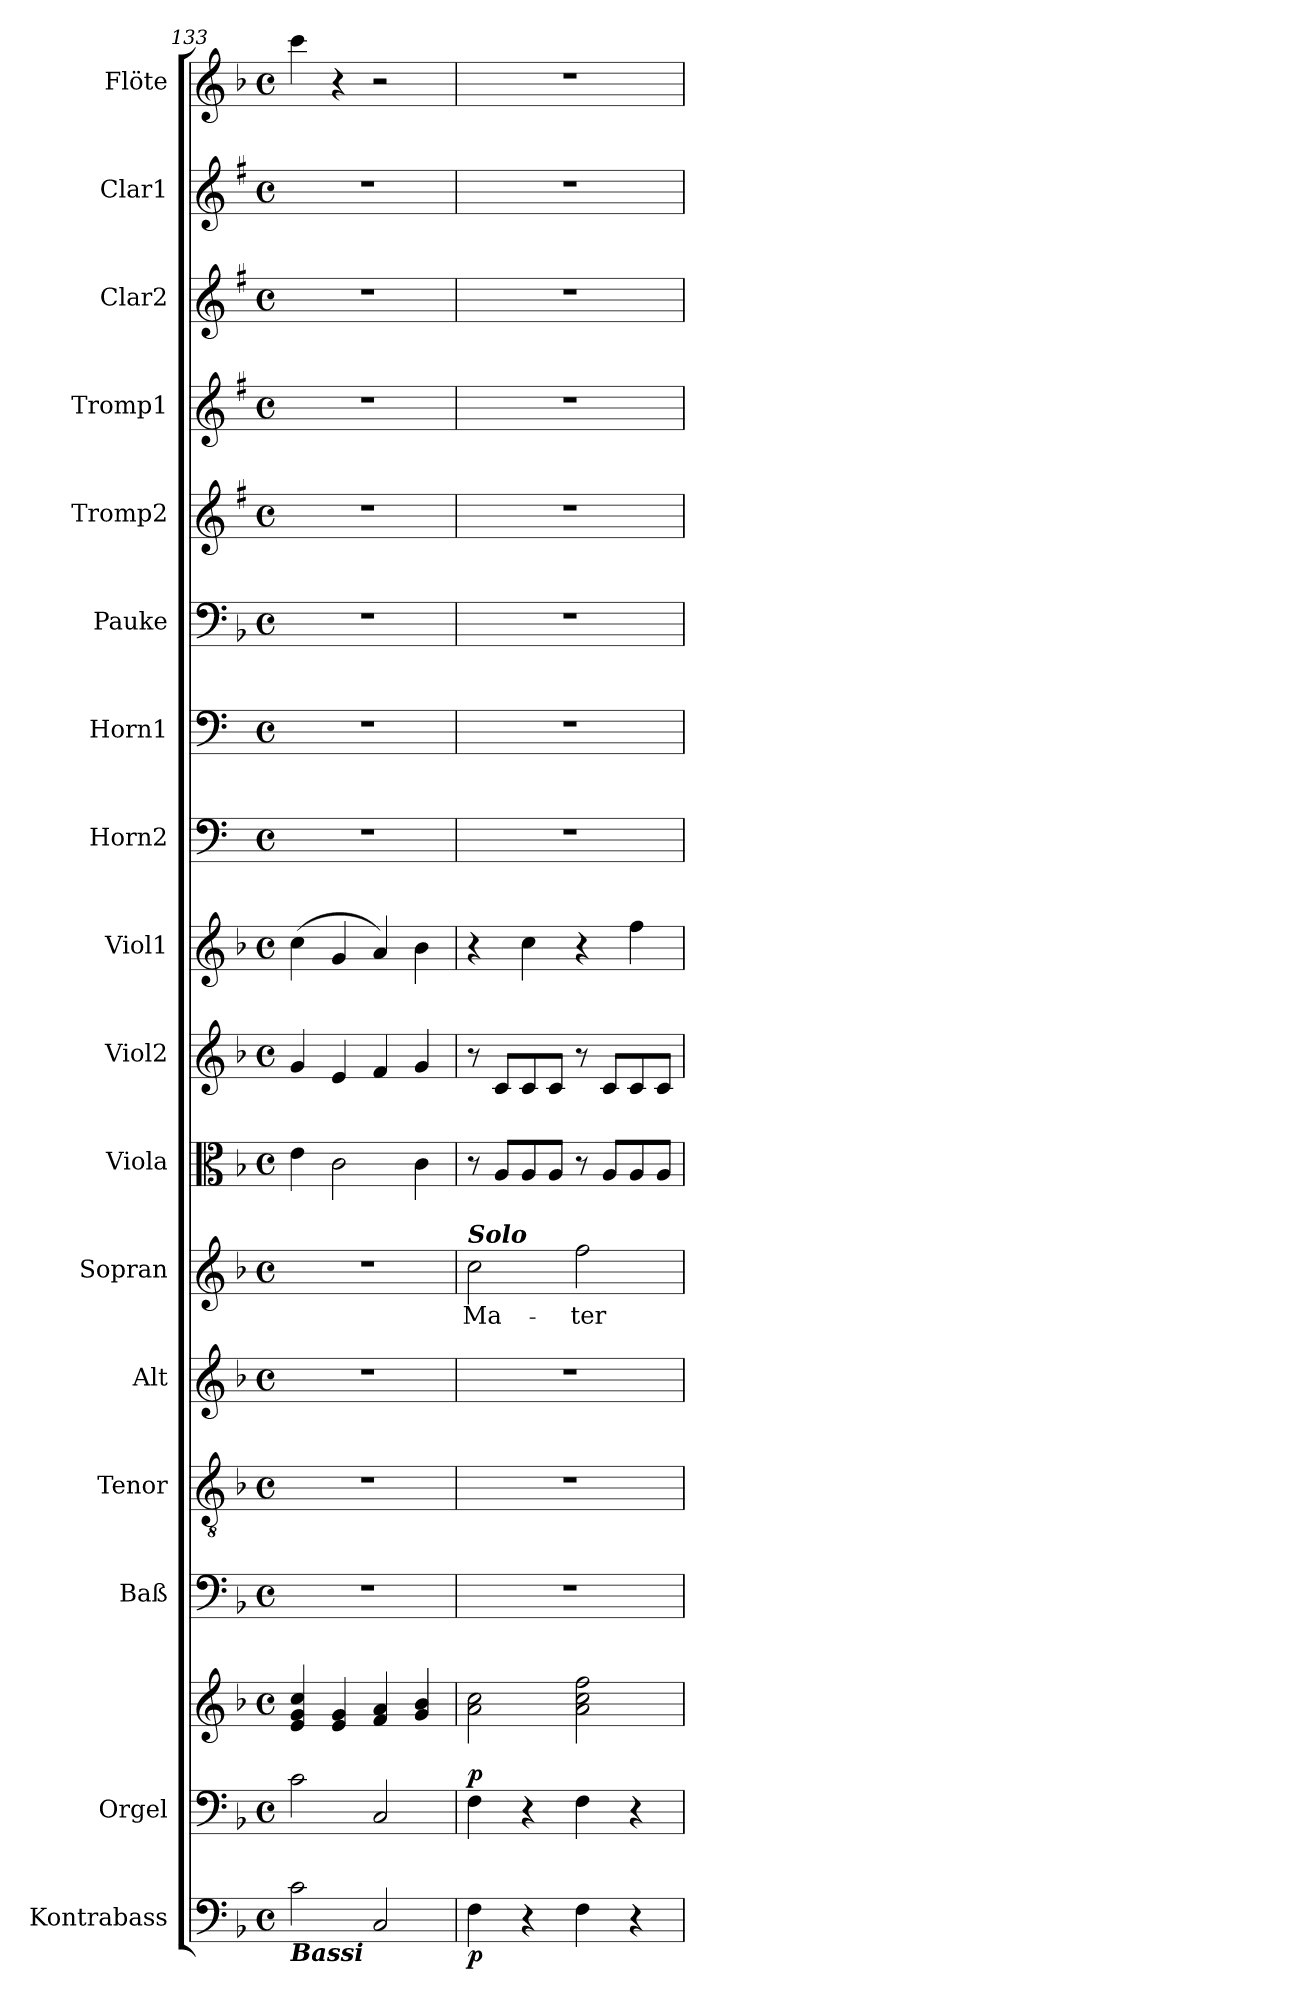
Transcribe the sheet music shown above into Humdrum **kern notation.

**kern	**dynam	**kern	**kern	**dynam	**kern	**kern	**kern	**kern	**text	**kern	**kern	**kern	**kern	**kern	**kern	**kern	**kern	**kern	**kern	**kern
*part17	*part17	*part16	*part16	*part16	*part15	*part14	*part13	*part12	*part12	*part11	*part10	*part9	*part8	*part7	*part6	*part5	*part4	*part3	*part2	*part1
*staff18	*staff18	*staff17	*staff16	*staff16/17	*staff15	*staff14	*staff13	*staff12	*staff12	*staff11	*staff10	*staff9	*staff8	*staff7	*staff6	*staff5	*staff4	*staff3	*staff2	*staff1
*I"Kontrabass	*	*I"Orgel	*	*	*I"Baß	*I"Tenor	*I"Alt	*I"Sopran	*	*I"Viola	*I"Viol2	*I"Viol1	*I"Horn2	*I"Horn1	*I"Pauke	*I"Tromp2	*I"Tromp1	*I"Clar2	*I"Clar1	*I"Flöte
*I'Kb	*	*	*	*	*I'B	*I'T	*I'A	*I'S	*	*I'Vla	*I'Vl2	*I'Vl1	*I'Hr2	*I'Hr1	*I'Pk	*I'Tr2	*I'Tr1	*I'Cl2	*I'Cl1	*I'Fl
*clefF4	*	*clefF4	*clefG2	*	*clefF4	*clefGv2	*clefG2	*clefG2	*	*clefC3	*clefG2	*clefG2	*clefF4	*clefF4	*clefF4	*clefG2	*clefG2	*clefG2	*clefG2	*clefG2
*ITrd7c12	*	*	*	*	*	*	*	*	*	*	*	*	*ITrd4c7	*ITrd4c7	*	*ITrd1c2	*ITrd1c2	*ITrd1c2	*ITrd1c2	*
*k[b-]	*	*k[b-]	*k[b-]	*	*k[b-]	*k[b-]	*k[b-]	*k[b-]	*	*k[b-]	*k[b-]	*k[b-]	*k[b-]	*k[b-]	*k[b-]	*k[b-]	*k[b-]	*k[b-]	*k[b-]	*k[b-]
*F:	*	*F:	*F:	*	*F:	*F:	*F:	*F:	*	*F:	*F:	*F:	*F:	*F:	*F:	*F:	*F:	*F:	*F:	*F:
*M4/4	*	*M4/4	*M4/4	*	*M4/4	*M4/4	*M4/4	*M4/4	*	*M4/4	*M4/4	*M4/4	*M4/4	*M4/4	*M4/4	*M4/4	*M4/4	*M4/4	*M4/4	*M4/4
*met(c)	*	*met(c)	*met(c)	*	*met(c)	*met(c)	*met(c)	*met(c)	*	*met(c)	*met(c)	*met(c)	*met(c)	*met(c)	*met(c)	*met(c)	*met(c)	*met(c)	*met(c)	*met(c)
=133	=133	=133	=133	=133	=133	=133	=133	=133	=133	=133	=133	=133	=133	=133	=133	=133	=133	=133	=133	=133
!LO:TX:b:Bi:t=Bassi	!	!	!	!	!	!	!	!	!	!	!	!	!	!	!	!	!	!	!	!
2C\	.	2c\	4e/ 4g/ 4cc/	.	1r	1r	1r	1r	.	4e\	4g/	(<4cc\	1r	1r	1r	1r	1r	1r	1r	4ccc\
.	.	.	4e/ 4g/	.	.	.	.	.	.	2c\	4e/	4g/	.	.	.	.	.	.	.	4r
2CC/	.	2C/	4f/ 4a/	.	.	.	.	.	.	.	4f/	4a/)	.	.	.	.	.	.	.	2r
.	.	.	4g/ 4b-/	.	.	.	.	.	.	4c\	4g/	4b-\	.	.	.	.	.	.	.	.
=134	=134	=134	=134	=134	=134	=134	=134	=134	=134	=134	=134	=134	=134	=134	=134	=134	=134	=134	=134	=134
!	!	!	!	!	!	!	!	!LO:TX:a:Bi:t=Solo	!	!	!	!	!	!	!	!	!	!	!	!
!	!LO:DY:b	!	!	!LO:DY:a=2	!	!	!	!	!LO:LY:b	!	!	!	!	!	!	!	!	!	!	!
4FF\	p	4F\	2a\ 2cc\	p	1r	1r	1r	2cc\	Ma-	8r	8r	4r	1r	1r	1r	1r	1r	1r	1r	1r
.	.	.	.	.	.	.	.	.	.	8A/L	8c/L	.	.	.	.	.	.	.	.	.
4r	.	4r	.	.	.	.	.	.	.	8A/	8c/	4cc\	.	.	.	.	.	.	.	.
.	.	.	.	.	.	.	.	.	.	8A/J	8c/J	.	.	.	.	.	.	.	.	.
!	!	!	!	!	!	!	!	!	!LO:LY:b	!	!	!	!	!	!	!	!	!	!	!
4FF\	.	4F\	2a\ 2cc\ 2ff\	.	.	.	.	2ff\	-ter	8r	8r	4r	.	.	.	.	.	.	.	.
.	.	.	.	.	.	.	.	.	.	8A/L	8c/L	.	.	.	.	.	.	.	.	.
4r	.	4r	.	.	.	.	.	.	.	8A/	8c/	4ff\	.	.	.	.	.	.	.	.
.	.	.	.	.	.	.	.	.	.	8A/J	8c/J	.	.	.	.	.	.	.	.	.
=	=	=	=	=	=	=	=	=	=	=	=	=	=	=	=	=	=	=	=	=
*-	*-	*-	*-	*-	*-	*-	*-	*-	*-	*-	*-	*-	*-	*-	*-	*-	*-	*-	*-	*-
